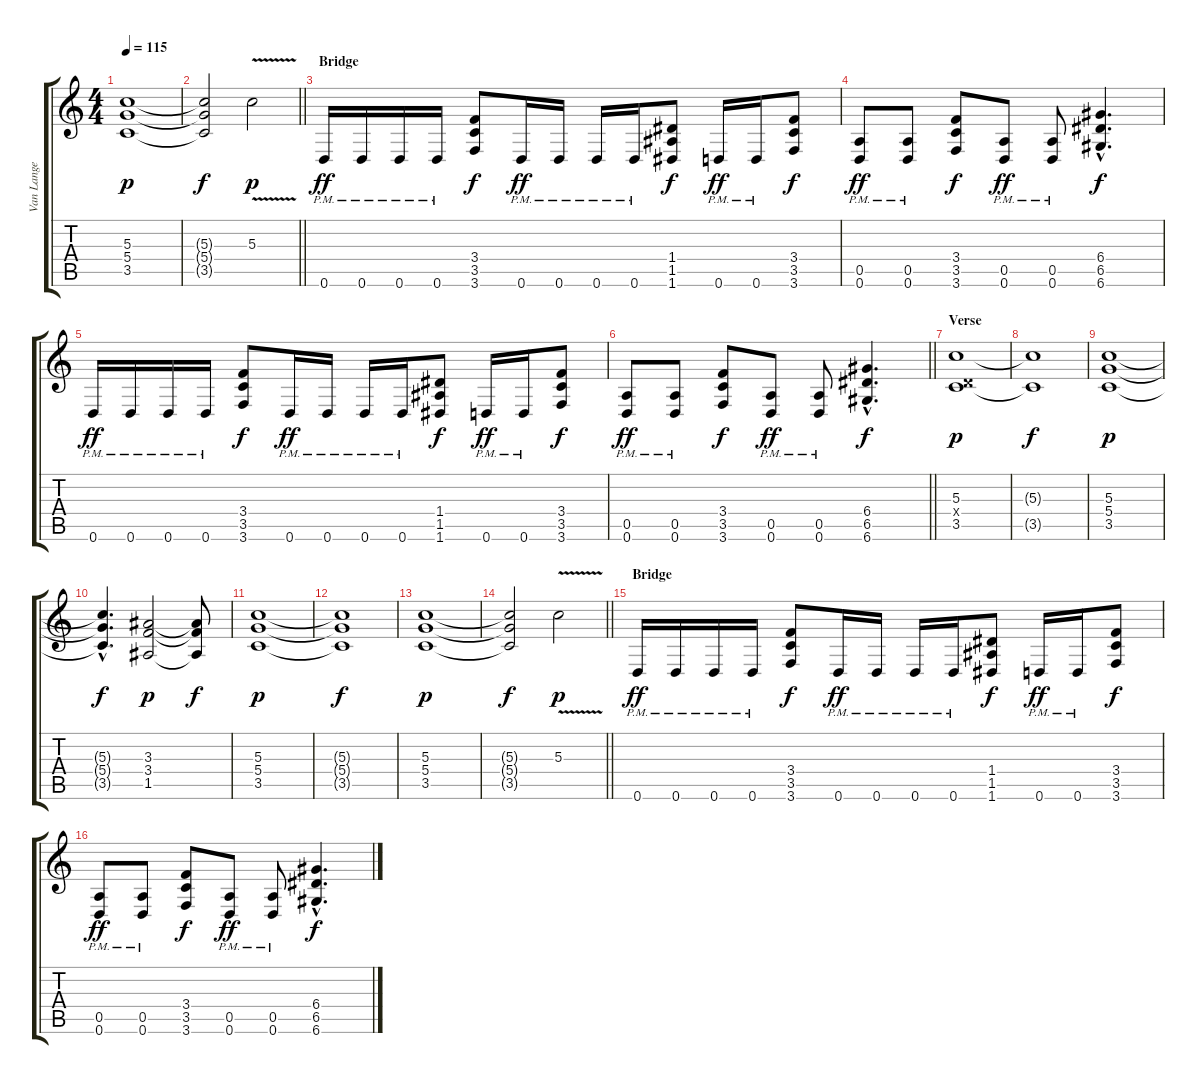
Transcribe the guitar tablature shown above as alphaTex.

\track ("Van Lange" "Van Lange") {instrument distortionguitar}
\staff {score tabs}
\tuning (E4 B3 G3 D3 A2 D2) {hide}
\ts (4 4)
\tempo 115
\clef g2
\ks c
(5.3 5.4 3.5).1{dy p} |
\barLineRight lightlight
(5.3{t} 5.4{t} 3.5{t}).2{dy f} 5.3{v}.2{dy p} |
\section ("" "Bridge")
0.6{pm}.16{dy ff} 0.6{pm}.16 0.6{pm}.16 0.6{pm}.16 (3.4 3.5 3.6).8{dy f} 0.6{pm}.16{dy ff} 0.6{pm}.16 0.6{pm}.16 0.6{pm}.16 (1.4 1.5 1.6).8{dy f} 0.6{pm}.16{dy ff} 0.6{pm}.16 (3.4 3.5 3.6).8{dy f} |
(0.5{pm} 0.6{pm}).8{dy ff} (0.5{pm} 0.6{pm}).8 (3.4 3.5 3.6).8{dy f} (0.5{pm} 0.6{pm}).8{dy ff} (0.5{pm} 0.6{pm}).8 (6.4{hac} 6.5{hac} 6.6{hac}).4{d dy f} |
0.6{pm}.16{dy ff} 0.6{pm}.16 0.6{pm}.16 0.6{pm}.16 (3.4 3.5 3.6).8{dy f} 0.6{pm}.16{dy ff} 0.6{pm}.16 0.6{pm}.16 0.6{pm}.16 (1.4 1.5 1.6).8{dy f} 0.6{pm}.16{dy ff} 0.6{pm}.16 (3.4 3.5 3.6).8{dy f} |
\barLineRight lightlight
(0.5{pm} 0.6{pm}).8{dy ff} (0.5{pm} 0.6{pm}).8 (3.4 3.5 3.6).8{dy f} (0.5{pm} 0.6{pm}).8{dy ff} (0.5{pm} 0.6{pm}).8 (6.4{hac} 6.5{hac} 6.6{hac}).4{d dy f} |
\section ("" "Verse")
(5.3 0.4{x} 3.5).1{dy p} |
(5.3{t} 3.5{t}).1{dy f} |
(5.3 5.4 3.5).1{dy p} |
(5.3{hac t} 5.4{hac t} 3.5{hac t}).4{d dy f} (3.3 3.4 1.5).2{dy p} (3.3{t} 3.4{t} 1.5{t}).8{dy f} |
(5.3 5.4 3.5).1{dy p} |
(5.3{t} 5.4{t} 3.5{t}).1{dy f} |
(5.3 5.4 3.5).1{dy p} |
\barLineRight lightlight
(5.3{t} 5.4{t} 3.5{t}).2{dy f} 5.3{v}.2{dy p} |
\section ("" "Bridge")
0.6{pm}.16{dy ff} 0.6{pm}.16 0.6{pm}.16 0.6{pm}.16 (3.4 3.5 3.6).8{dy f} 0.6{pm}.16{dy ff} 0.6{pm}.16 0.6{pm}.16 0.6{pm}.16 (1.4 1.5 1.6).8{dy f} 0.6{pm}.16{dy ff} 0.6{pm}.16 (3.4 3.5 3.6).8{dy f} |
(0.5{pm} 0.6{pm}).8{dy ff} (0.5{pm} 0.6{pm}).8 (3.4 3.5 3.6).8{dy f} (0.5{pm} 0.6{pm}).8{dy ff} (0.5{pm} 0.6{pm}).8 (6.4{hac} 6.5{hac} 6.6{hac}).4{d dy f}
